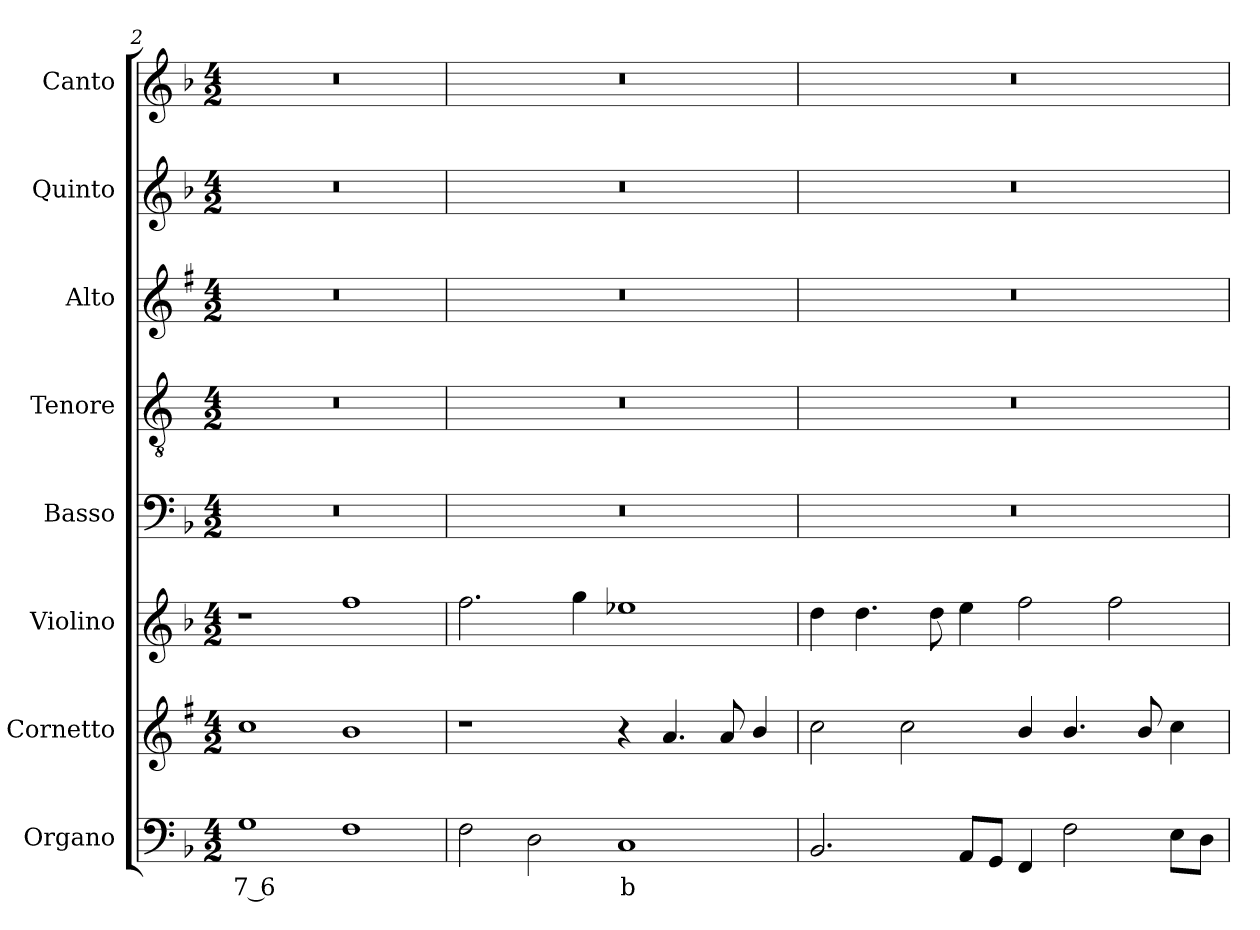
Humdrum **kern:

**kern	**text	**kern	**kern	**kern	**kern	**kern	**kern	**kern
*part8	*part8	*part7	*part6	*part5	*part4	*part3	*part2	*part1
*staff8	*staff8	*staff7	*staff6	*staff5	*staff4	*staff3	*staff2	*staff1
*I"Organo	*	*I"Cornetto	*I"Violino	*I"Basso	*I"Tenore	*I"Alto	*I"Quinto	*I"Canto
*I'Or	*	*I'Cto.	*I'Vln.	*I'B	*I'T	*I'A	*	*I'C
*clefF4	*	*clefG2	*clefG2	*clefF4	*clefGv2	*clefG2	*clefG2	*clefG2
*	*	*ITrd1c2	*	*	*ITrd4c7	*ITrd1c2	*	*
*k[b-]	*	*k[b-]	*k[b-]	*k[b-]	*k[b-]	*k[b-]	*k[b-]	*k[b-]
*F:	*	*F:	*F:	*F:	*F:	*F:	*F:	*F:
*M4/2	*	*M4/2	*M4/2	*M4/2	*M4/2	*M4/2	*M4/2	*M4/2
=2	=2	=2	=2	=2	=2	=2	=2	=2
!	!LO:LY:b	!	!	!	!	!	!	!
1G	7 6	1b-	1r	0r	0r	0r	0r	0r
1F	.	1a	1ff	.	.	.	.	.
=3	=3	=3	=3	=3	=3	=3	=3	=3
2F\	.	1r	2.ff\	0r	0r	0r	0r	0r
2D\	.	.	.	.	.	.	.	.
.	.	.	4gg\	.	.	.	.	.
!	!LO:LY:b	!	!	!	!	!	!	!
1C	b	4r	1ee-X	.	.	.	.	.
.	.	4.g/	.	.	.	.	.	.
.	.	8g/	.	.	.	.	.	.
.	.	4a/	.	.	.	.	.	.
!!LO:LB:g=z
=4	=4	=4	=4	=4	=4	=4	=4	=4
2.BB-/	.	2b-\	4dd\	0r	0r	0r	0r	0r
.	.	.	4.dd\	.	.	.	.	.
.	.	2b-\	.	.	.	.	.	.
.	.	.	8dd\	.	.	.	.	.
8AA/L	.	.	4ee\	.	.	.	.	.
8GG/J	.	.	.	.	.	.	.	.
4FF/	.	4a/	2ff\	.	.	.	.	.
2F\	.	4.a/	.	.	.	.	.	.
.	.	.	2ff\	.	.	.	.	.
.	.	8a/	.	.	.	.	.	.
8E\L	.	4b-\	.	.	.	.	.	.
8D\J	.	.	.	.	.	.	.	.
=	=	=	=	=	=	=	=	=
*-	*-	*-	*-	*-	*-	*-	*-	*-
